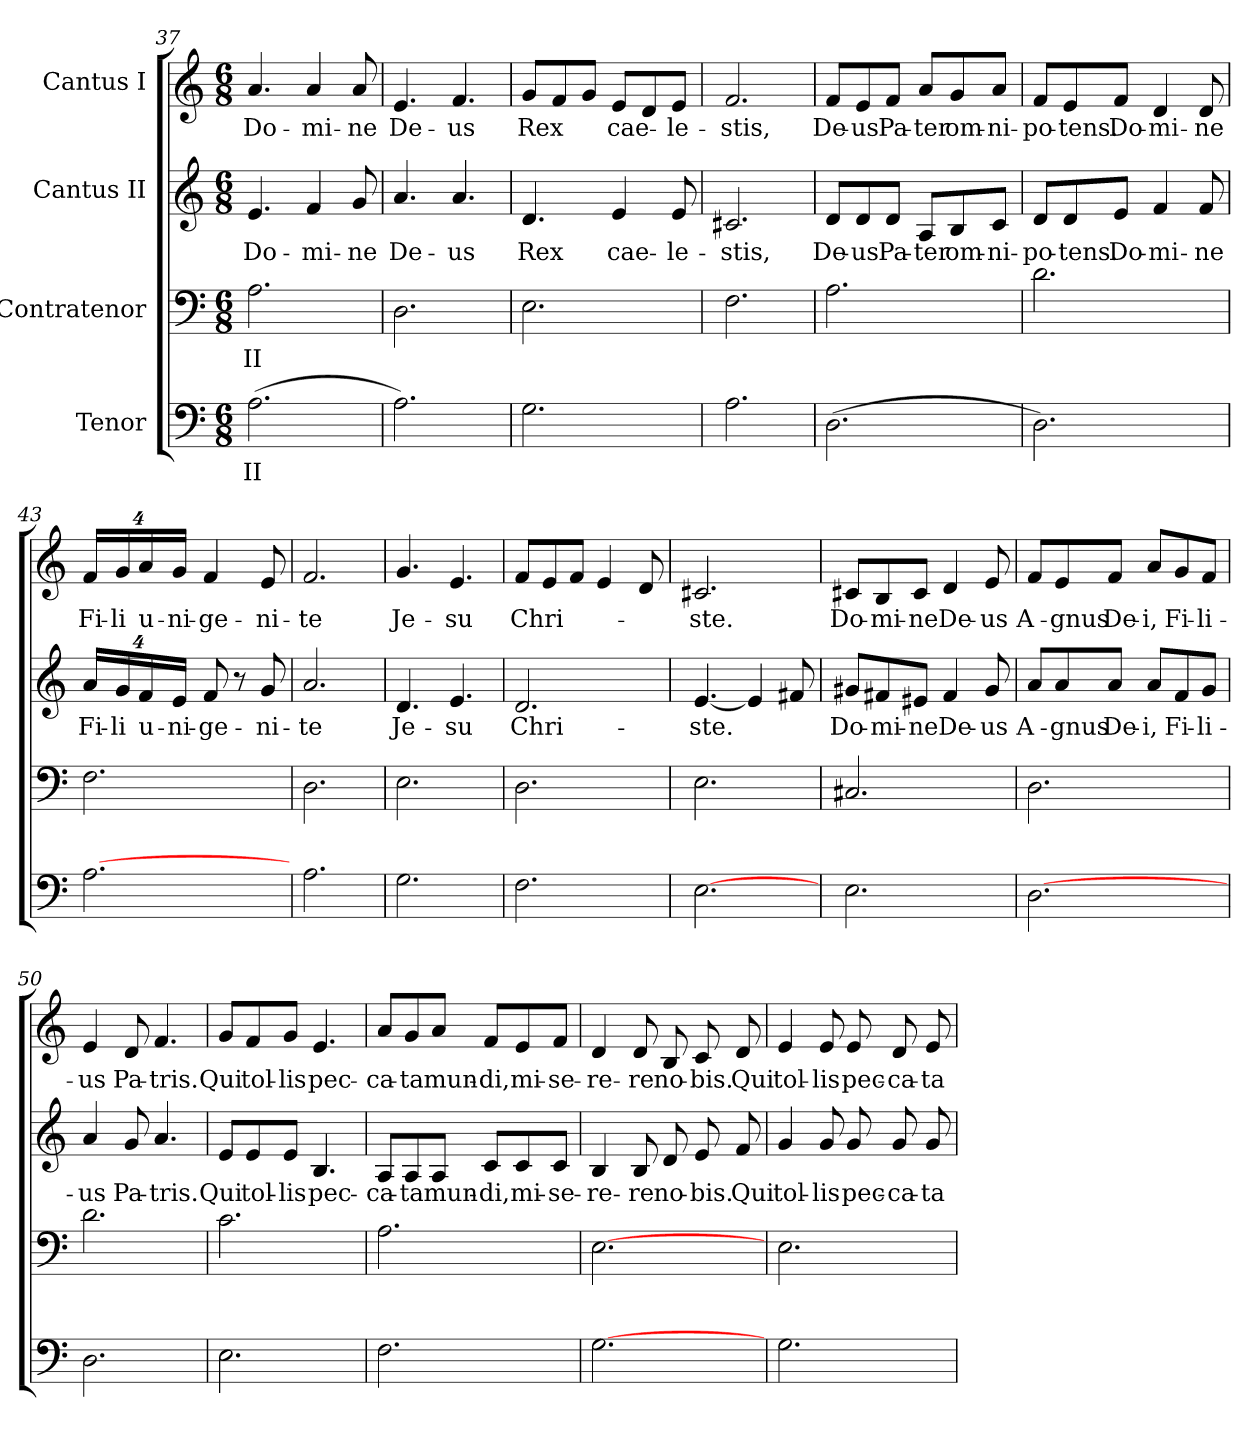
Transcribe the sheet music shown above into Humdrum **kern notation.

**kern	**text	**kern	**text	**kern	**text	**kern	**text
*part4	*part4	*part3	*part3	*part2	*part2	*part1	*part1
*staff4	*staff4	*staff3	*staff3	*staff2	*staff2	*staff1	*staff1
*I"Tenor	*	*I"Contratenor	*	*I"Cantus II	*	*I"Cantus I	*
*clefF4	*	*clefF4	*	*clefG2	*	*clefG2	*
*k[]	*	*k[]	*	*k[]	*	*k[]	*
*C:	*	*C:	*	*C:	*	*C:	*
*M6/8	*	*M6/8	*	*M6/8	*	*M6/8	*
=37	=37	=37	=37	=37	=37	=37	=37
!	!LO:LY:b:color=#000000	!	!LO:LY:b:color=#000000	!	!LO:LY:b:color=#000000	!	!LO:LY:b:color=#000000
(2.Ai\	II	2.Ai\	II	4.ei/	Do-	4.ai/	Do-
!	!	!	!	!	!LO:LY:b:color=#000000	!	!LO:LY:b:color=#000000
.	.	.	.	4fi/	-mi-	4ai/	-mi-
!	!	!	!	!	!LO:LY:b:color=#000000	!	!LO:LY:b:color=#000000
.	.	.	.	8gi/L	-ne	8ai/L	-ne
=38	=38	=38	=38	=38	=38	=38	=38
!	!	!	!	!	!LO:LY:b:color=#000000	!	!LO:LY:b:color=#000000
2.Ai\)	.	2.Di\	.	4.ai/	De-	4.ei/	De-
!	!	!	!	!	!LO:LY:b:color=#000000	!	!LO:LY:b:color=#000000
.	.	.	.	4.ai/	-us	4.fi/	-us
=39	=39	=39	=39	=39	=39	=39	=39
!	!	!	!	!	!LO:LY:b:color=#000000	!	!LO:LY:b:color=#000000
2.Gi\	.	2.Ei\	.	4.di/	Rex	8gi/L	Rex
.	.	.	.	.	.	8fi/	.
.	.	.	.	.	.	8gi/J	.
!	!	!	!	!	!LO:LY:b:color=#000000	!	!LO:LY:b:color=#000000
.	.	.	.	4ei/	cae-	8ei/L	cae-
.	.	.	.	.	.	8di/	.
!	!	!	!	!	!LO:LY:b:color=#000000	!	!LO:LY:b:color=#000000
.	.	.	.	8ei/L	-le-	8ei/J	-le-
=40	=40	=40	=40	=40	=40	=40	=40
!	!	!	!	!	!LO:LY:b:color=#000000	!	!LO:LY:b:color=#000000
2.Ai\	.	2.Fi\	.	2.c#Xi/	-stis,	2.fi/	-stis,
!!LO:LB:g=z
=41	=41	=41	=41	=41	=41	=41	=41
!	!	!	!	!	!LO:LY:b:color=#000000	!	!LO:LY:b:color=#000000
(2.Di\	.	2.Ai\	.	8di/L	De-	8fi/L	De-
!	!	!	!	!	!LO:LY:b:color=#000000	!	!LO:LY:b:color=#000000
.	.	.	.	8di/	-us	8ei/	-us
!	!	!	!	!	!LO:LY:b:color=#000000	!	!LO:LY:b:color=#000000
.	.	.	.	8di/J	Pa-	8fi/J	Pa-
!	!	!	!	!	!LO:LY:b:color=#000000	!	!LO:LY:b:color=#000000
.	.	.	.	8Ai/L	-ter	8ai/L	-ter
!	!	!	!	!	!LO:LY:b:color=#000000	!	!LO:LY:b:color=#000000
.	.	.	.	8Bi/	om-	8gi/	om-
!	!	!	!	!	!LO:LY:b:color=#000000	!	!LO:LY:b:color=#000000
.	.	.	.	8ci/J	-ni-	8ai/J	-ni-
=42	=42	=42	=42	=42	=42	=42	=42
!	!	!	!	!	!LO:LY:b:color=#000000	!	!LO:LY:b:color=#000000
2.Di\)	.	2.di\	.	8di/L	-po-	8fi/L	-po-
!	!	!	!	!	!LO:LY:b:color=#000000	!	!LO:LY:b:color=#000000
.	.	.	.	8di/	-tens.	8ei/	-tens.
!	!	!	!	!	!LO:LY:b:color=#000000	!	!LO:LY:b:color=#000000
.	.	.	.	8ei/J	Do-	8fi/J	Do-
!	!	!	!	!	!LO:LY:b:color=#000000	!	!LO:LY:b:color=#000000
.	.	.	.	4fi/	-mi-	4di/	-mi-
!	!	!	!	!	!LO:LY:b:color=#000000	!	!LO:LY:b:color=#000000
.	.	.	.	8fi/L	-ne	8di/L	-ne
=43	=43	=43	=43	=43	=43	=43	=43
*	*	*	*	*Xbrackettup	*	*	*
!	!	!	!	!	!LO:LY:b:color=#000000	!	!
*	*	*	*	*	*	*Xbrackettup	*
!	!	!	!	!	!	!	!LO:LY:b:color=#000000
[2.Ai\	.	2.Fi\	.	32%3ai/L	Fi-	32%3fi/L	Fi-
!	!	!	!	!	!LO:LY:b:color=#000000	!	!LO:LY:b:color=#000000
.	.	.	.	32%3gi/	-li	32%3gi/	-li
!	!	!	!	!	!LO:LY:b:color=#000000	!	!LO:LY:b:color=#000000
.	.	.	.	32%3fi/	u-	32%3ai/	u-
!	!	!	!	!	!LO:LY:b:color=#000000	!	!LO:LY:b:color=#000000
.	.	.	.	32%3ei/J	-ni-	32%3gi/J	-ni-
!	!	!	!	!	!LO:LY:b:color=#000000	!	!LO:LY:b:color=#000000
.	.	.	.	8fi/L	-ge-	4fi/	-ge-
.	.	.	.	8r	.	.	.
!	!	!	!	!	!LO:LY:b:color=#000000	!	!LO:LY:b:color=#000000
.	.	.	.	8gi/L	-ni-	8ei/L	-ni-
=44	=44	=44	=44	=44	=44	=44	=44
!	!	!	!	!	!LO:LY:b:color=#000000	!	!LO:LY:b:color=#000000
2.Ai\	.	2.Di\	.	2.ai/	-te	2.fi/	-te
=45	=45	=45	=45	=45	=45	=45	=45
!	!	!	!	!	!LO:LY:b:color=#000000	!	!LO:LY:b:color=#000000
2.Gi\	.	2.Ei\	.	4.di/	Je-	4.gi/	Je-
!	!	!	!	!	!LO:LY:b:color=#000000	!	!LO:LY:b:color=#000000
.	.	.	.	4.ei/	-su	4.ei/	-su
=46	=46	=46	=46	=46	=46	=46	=46
!	!	!	!	!	!LO:LY:b:color=#000000	!	!LO:LY:b:color=#000000
2.Fi\	.	2.Di\	.	2.di/	Chri-	8fi/L	Chri-
.	.	.	.	.	.	8ei/	.
.	.	.	.	.	.	8fi/J	.
.	.	.	.	.	.	4ei/	.
.	.	.	.	.	.	8di/L	.
!!LO:PB:g=z
=47	=47	=47	=47	=47	=47	=47	=47
!	!	!	!	!	!LO:LY:b:color=#000000	!	!LO:LY:b:color=#000000
[2.Ei\	.	2.Ei\	.	[4.ei/	-ste.	2.c#Xi/	-ste.
.	.	.	.	4ei/]	.	.	.
.	.	.	.	8f#Xi/L	.	.	.
=48	=48	=48	=48	=48	=48	=48	=48
!	!	!	!	!	!LO:LY:b:color=#000000	!	!LO:LY:b:color=#000000
2.Ei\	.	2.C#Xi/	.	8g#Xi/L	Do-	8c#Xi/L	Do-
!	!	!	!	!	!LO:LY:b:color=#000000	!	!LO:LY:b:color=#000000
.	.	.	.	8f#Xi/	-mi-	8Bi/	-mi-
!	!	!	!	!	!LO:LY:b:color=#000000	!	!LO:LY:b:color=#000000
.	.	.	.	8e#Xi/J	-ne	8c#i/J	-ne
!	!	!	!	!	!LO:LY:b:color=#000000	!	!LO:LY:b:color=#000000
.	.	.	.	4f#i/	De-	4di/	De-
!	!	!	!	!	!LO:LY:b:color=#000000	!	!LO:LY:b:color=#000000
.	.	.	.	8g#i/L	-us	8ei/L	-us
=49	=49	=49	=49	=49	=49	=49	=49
!	!	!	!	!	!LO:LY:b:color=#000000	!	!LO:LY:b:color=#000000
[2.Di\	.	2.Di\	.	8ai/L	A-	8fi/L	A-
!	!	!	!	!	!LO:LY:b:color=#000000	!	!LO:LY:b:color=#000000
.	.	.	.	8ai/	-gnus	8ei/	-gnus
!	!	!	!	!	!LO:LY:b:color=#000000	!	!LO:LY:b:color=#000000
.	.	.	.	8ai/J	De-	8fi/J	De-
!	!	!	!	!	!LO:LY:b:color=#000000	!	!LO:LY:b:color=#000000
.	.	.	.	8ai/L	-i,	8ai/L	-i,
!	!	!	!	!	!LO:LY:b:color=#000000	!	!LO:LY:b:color=#000000
.	.	.	.	8fi/	Fi-	8gi/	Fi-
!	!	!	!	!	!LO:LY:b:color=#000000	!	!LO:LY:b:color=#000000
.	.	.	.	8gi/J	-li-	8fi/J	-li-
=50	=50	=50	=50	=50	=50	=50	=50
!	!	!	!	!	!LO:LY:b:color=#000000	!	!LO:LY:b:color=#000000
2.Di\	.	2.di\	.	4ai/	-us	4ei/	-us
!	!	!	!	!	!LO:LY:b:color=#000000	!	!LO:LY:b:color=#000000
.	.	.	.	8gi/L	Pa-	8di/L	Pa-
!	!	!	!	!	!LO:LY:b:color=#000000	!	!LO:LY:b:color=#000000
.	.	.	.	4.ai/	-tris.	4.fi/	-tris.
=51	=51	=51	=51	=51	=51	=51	=51
!	!	!	!	!	!LO:LY:b:color=#000000	!	!LO:LY:b:color=#000000
2.Ei\	.	2.ci\	.	8ei/L	Qui	8gi/L	Qui
!	!	!	!	!	!LO:LY:b:color=#000000	!	!LO:LY:b:color=#000000
.	.	.	.	8ei/	tol-	8fi/	tol-
!	!	!	!	!	!LO:LY:b:color=#000000	!	!LO:LY:b:color=#000000
.	.	.	.	8ei/J	-lis	8gi/J	-lis
!	!	!	!	!	!LO:LY:b:color=#000000	!	!LO:LY:b:color=#000000
.	.	.	.	4.Bi/	pec-	4.ei/	pec-
!!LO:LB:g=z
=52	=52	=52	=52	=52	=52	=52	=52
!	!	!	!	!	!LO:LY:b:color=#000000	!	!LO:LY:b:color=#000000
2.Fi\	.	2.Ai\	.	8Ai/L	-ca-	8ai/L	-ca-
!	!	!	!	!	!LO:LY:b:color=#000000	!	!LO:LY:b:color=#000000
.	.	.	.	8Ai/	-ta	8gi/	-ta
!	!	!	!	!	!LO:LY:b:color=#000000	!	!LO:LY:b:color=#000000
.	.	.	.	8Ai/J	mun-	8ai/J	mun-
!	!	!	!	!	!LO:LY:b:color=#000000	!	!LO:LY:b:color=#000000
.	.	.	.	8ci/L	-di,	8fi/L	-di,
!	!	!	!	!	!LO:LY:b:color=#000000	!	!LO:LY:b:color=#000000
.	.	.	.	8ci/	mi-	8ei/	mi-
!	!	!	!	!	!LO:LY:b:color=#000000	!	!LO:LY:b:color=#000000
.	.	.	.	8ci/J	-se-	8fi/J	-se-
=53	=53	=53	=53	=53	=53	=53	=53
!	!	!	!	!	!LO:LY:b:color=#000000	!	!LO:LY:b:color=#000000
[2.Gi\	.	[2.Ei\	.	4Bi/	-re-	4di/	-re-
!	!	!	!	!	!LO:LY:b:color=#000000	!	!LO:LY:b:color=#000000
.	.	.	.	8Bi/L	-re	8di/L	-re
!	!	!	!	!	!LO:LY:b:color=#000000	!	!LO:LY:b:color=#000000
.	.	.	.	8di/L	no-	8Bi/L	no-
!	!	!	!	!	!LO:LY:b:color=#000000	!	!LO:LY:b:color=#000000
.	.	.	.	8ei/	-bis.	8ci/	-bis.
!	!	!	!	!	!LO:LY:b:color=#000000	!	!LO:LY:b:color=#000000
.	.	.	.	8fi/J	Qui	8di/J	Qui
=54	=54	=54	=54	=54	=54	=54	=54
!	!	!	!	!	!LO:LY:b:color=#000000	!	!LO:LY:b:color=#000000
2.Gi\	.	2.Ei\	.	4gi/	tol-	4ei/	tol-
!	!	!	!	!	!LO:LY:b:color=#000000	!	!LO:LY:b:color=#000000
.	.	.	.	8gi/L	-lis	8ei/L	-lis
!	!	!	!	!	!LO:LY:b:color=#000000	!	!LO:LY:b:color=#000000
.	.	.	.	8gi/L	pec-	8ei/L	pec-
!	!	!	!	!	!LO:LY:b:color=#000000	!	!LO:LY:b:color=#000000
.	.	.	.	8gi/	-ca-	8di/	-ca-
!	!	!	!	!	!LO:LY:b:color=#000000	!	!LO:LY:b:color=#000000
.	.	.	.	8gi/J	-ta	8ei/J	-ta
=	=	=	=	=	=	=	=
*-	*-	*-	*-	*-	*-	*-	*-
